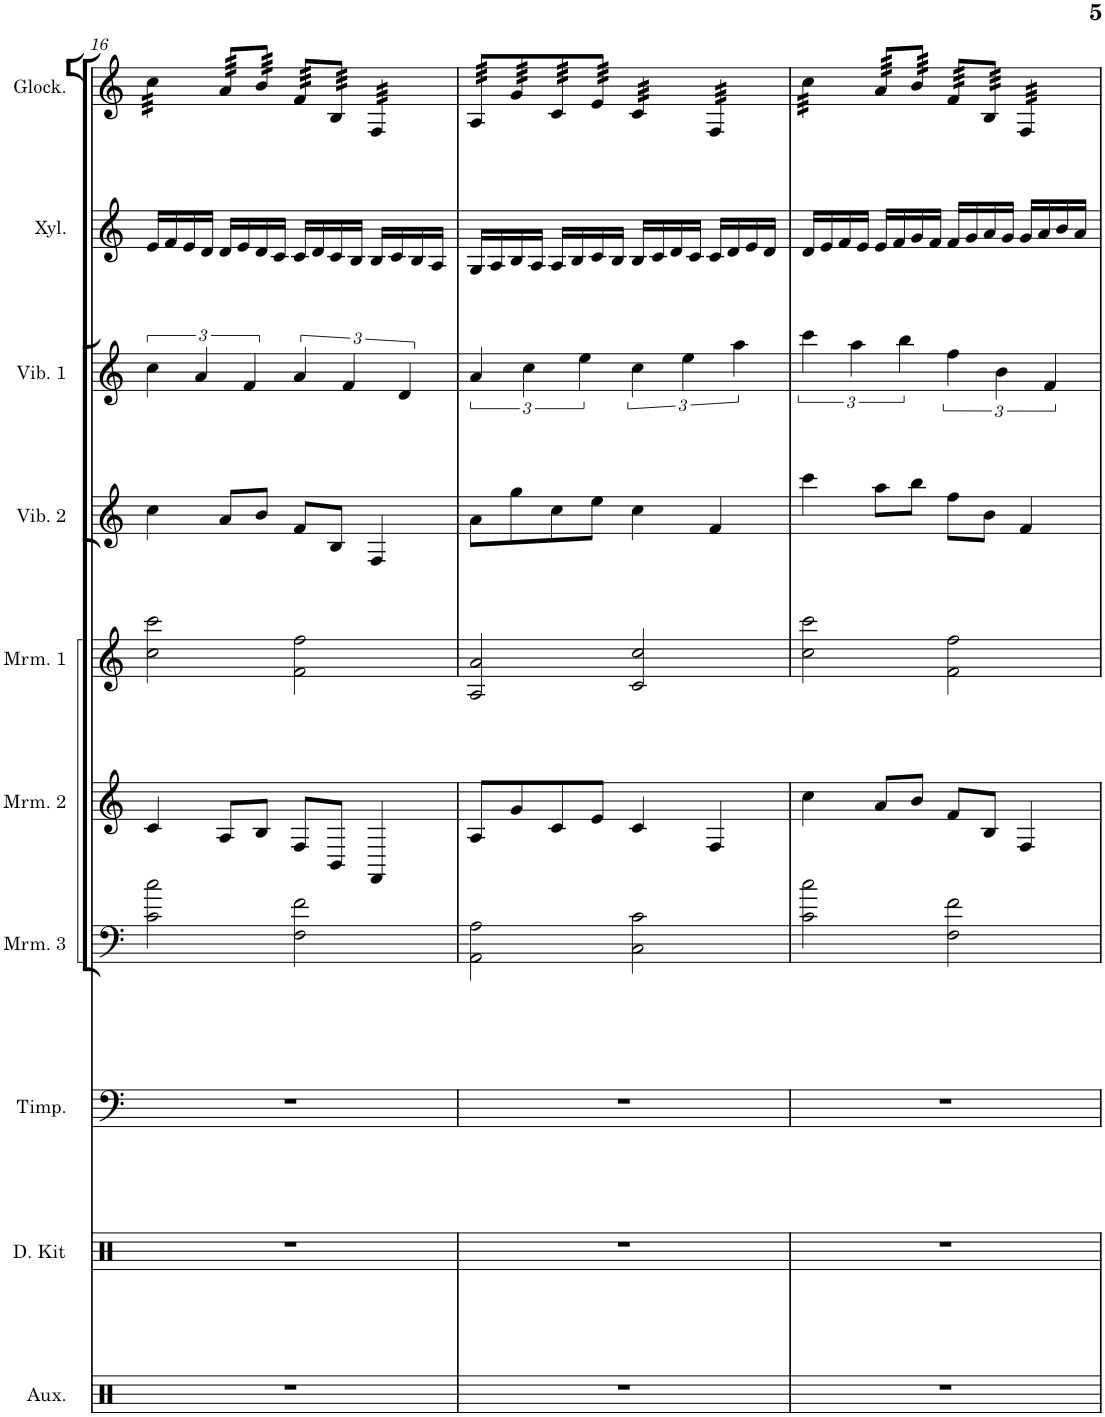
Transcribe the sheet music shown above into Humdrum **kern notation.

**kern	**kern	**kern	**kern	**kern	**kern	**kern	**kern	**kern	**kern
*part10	*part9	*part8	*part7	*part6	*part5	*part4	*part3	*part2	*part1
*staff10	*staff9	*staff8	*staff7	*staff6	*staff5	*staff4	*staff3	*staff2	*staff1
*I"Aux. Perc.	*I"Drum Kit	*I"Timpani	*I"Marimba 3	*I"Marimba 2	*I"Marimba 1	*I"Vibraphone 2	*I"Vibraphone 1	*I"Xylophone	*I"Glockenspiel
*I'Aux.	*I'D. Kit	*I'Timp.	*I'Mrm. 3	*I'Mrm. 2	*I'Mrm. 1	*I'Vib. 2	*I'Vib. 1	*I'Xyl.	*I'Glock.
!!LO:PB:g=z
*clefX	*clefX	*clefF4	*clefF4	*clefG2	*clefG2	*clefG2	*clefG2	*clefG2	*clefG2
*	*	*	*	*	*	*	*	*Trd-7c-12	*Trd-14c-24
*k[]	*k[]	*k[]	*k[]	*k[]	*k[]	*k[]	*k[]	*k[]	*k[]
*M4/4	*M4/4	*M4/4	*M4/4	*M4/4	*M4/4	*M4/4	*M4/4	*M4/4	*M4/4
=16	=16	=16	=16	=16	=16	=16	=16	=16	=16
*	*	*	*	*	*	*	*	*	*tremolo
1r	1r	1r	2c\ 2cc\	4c/	2cc\ 2ccc\	4cc\	6cc\	16e/LL	32cc\LLL
.	.	.	.	.	.	.	.	.	32cc\
.	.	.	.	.	.	.	.	16f/	32cc\
.	.	.	.	.	.	.	.	.	32cc\
.	.	.	.	.	.	.	.	16e/	32cc\
.	.	.	.	.	.	.	.	.	32cc\
.	.	.	.	.	.	.	6a/	.	.
.	.	.	.	.	.	.	.	16d/JJ	32cc\
.	.	.	.	.	.	.	.	.	32cc\JJJ
.	.	.	.	8A/L	.	8a/L	.	16d/LL	64a/LLLL
.	.	.	.	.	.	.	.	.	64a/
.	.	.	.	.	.	.	.	.	64a/
.	.	.	.	.	.	.	.	.	64a/
.	.	.	.	.	.	.	.	16e/	64a/
.	.	.	.	.	.	.	.	.	64a/
.	.	.	.	.	.	.	6f/	.	.
.	.	.	.	.	.	.	.	.	64a/
.	.	.	.	.	.	.	.	.	64a/
.	.	.	.	8B/J	.	8b/J	.	16d/	64b/
.	.	.	.	.	.	.	.	.	64b/
.	.	.	.	.	.	.	.	.	64b/
.	.	.	.	.	.	.	.	.	64b/
.	.	.	.	.	.	.	.	16c/JJ	64b/
.	.	.	.	.	.	.	.	.	64b/
.	.	.	.	.	.	.	.	.	64b/
.	.	.	.	.	.	.	.	.	64b/JJJJ
.	.	.	2F\ 2f\	8F/L	2f\ 2ff\	8f/L	6a/	16c/LL	64f/LLLL
.	.	.	.	.	.	.	.	.	64f/
.	.	.	.	.	.	.	.	.	64f/
.	.	.	.	.	.	.	.	.	64f/
.	.	.	.	.	.	.	.	16d/	64f/
.	.	.	.	.	.	.	.	.	64f/
.	.	.	.	.	.	.	.	.	64f/
.	.	.	.	.	.	.	.	.	64f/
.	.	.	.	8BB/J	.	8B/J	.	16c/	64B/
.	.	.	.	.	.	.	.	.	64B/
.	.	.	.	.	.	.	.	.	64B/
.	.	.	.	.	.	.	6f/	.	.
.	.	.	.	.	.	.	.	.	64B/
.	.	.	.	.	.	.	.	16B/JJ	64B/
.	.	.	.	.	.	.	.	.	64B/
.	.	.	.	.	.	.	.	.	64B/
.	.	.	.	.	.	.	.	.	64B/JJJJ
.	.	.	.	4FF/	.	4F/	.	16B/LL	32F/LLL
.	.	.	.	.	.	.	.	.	32F/
.	.	.	.	.	.	.	.	16c/	32F/
.	.	.	.	.	.	.	6d/	.	.
.	.	.	.	.	.	.	.	.	32F/
.	.	.	.	.	.	.	.	16B/	32F/
.	.	.	.	.	.	.	.	.	32F/
.	.	.	.	.	.	.	.	16A/JJ	32F/
.	.	.	.	.	.	.	.	.	32F/JJJ
=17	=17	=17	=17	=17	=17	=17	=17	=17	=17
1r	1r	1r	2AA\ 2A\	8A/L	2A/ 2a/	8a\L	6a/	16G/LL	64A/LLLL
.	.	.	.	.	.	.	.	.	64A/
.	.	.	.	.	.	.	.	.	64A/
.	.	.	.	.	.	.	.	.	64A/
.	.	.	.	.	.	.	.	16A/	64A/
.	.	.	.	.	.	.	.	.	64A/
.	.	.	.	.	.	.	.	.	64A/
.	.	.	.	.	.	.	.	.	64A/
.	.	.	.	8g/	.	8gg\	.	16B/	64g/
.	.	.	.	.	.	.	.	.	64g/
.	.	.	.	.	.	.	.	.	64g/
.	.	.	.	.	.	.	6cc\	.	.
.	.	.	.	.	.	.	.	.	64g/
.	.	.	.	.	.	.	.	16A/JJ	64g/
.	.	.	.	.	.	.	.	.	64g/
.	.	.	.	.	.	.	.	.	64g/
.	.	.	.	.	.	.	.	.	64g/
.	.	.	.	8c/	.	8cc\	.	16A/LL	64c/
.	.	.	.	.	.	.	.	.	64c/
.	.	.	.	.	.	.	.	.	64c/
.	.	.	.	.	.	.	.	.	64c/
.	.	.	.	.	.	.	.	16B/	64c/
.	.	.	.	.	.	.	.	.	64c/
.	.	.	.	.	.	.	6ee\	.	.
.	.	.	.	.	.	.	.	.	64c/
.	.	.	.	.	.	.	.	.	64c/
.	.	.	.	8e/J	.	8ee\J	.	16c/	64e/
.	.	.	.	.	.	.	.	.	64e/
.	.	.	.	.	.	.	.	.	64e/
.	.	.	.	.	.	.	.	.	64e/
.	.	.	.	.	.	.	.	16B/JJ	64e/
.	.	.	.	.	.	.	.	.	64e/
.	.	.	.	.	.	.	.	.	64e/
.	.	.	.	.	.	.	.	.	64e/JJJJ
.	.	.	2C\ 2c\	4c/	2c/ 2cc/	4cc\	6cc\	16B/LL	32c/LLL
.	.	.	.	.	.	.	.	.	32c/
.	.	.	.	.	.	.	.	16c/	32c/
.	.	.	.	.	.	.	.	.	32c/
.	.	.	.	.	.	.	.	16d/	32c/
.	.	.	.	.	.	.	.	.	32c/
.	.	.	.	.	.	.	6ee\	.	.
.	.	.	.	.	.	.	.	16c/JJ	32c/
.	.	.	.	.	.	.	.	.	32c/JJJ
.	.	.	.	4F/	.	4f/	.	16c/LL	32F/LLL
.	.	.	.	.	.	.	.	.	32F/
.	.	.	.	.	.	.	.	16d/	32F/
.	.	.	.	.	.	.	6aa\	.	.
.	.	.	.	.	.	.	.	.	32F/
.	.	.	.	.	.	.	.	16e/	32F/
.	.	.	.	.	.	.	.	.	32F/
.	.	.	.	.	.	.	.	16d/JJ	32F/
.	.	.	.	.	.	.	.	.	32F/JJJ
=18	=18	=18	=18	=18	=18	=18	=18	=18	=18
1r	1r	1r	2c\ 2cc\	4cc\	2cc\ 2ccc\	4ccc\	6ccc\	16d/LL	32cc\LLL
.	.	.	.	.	.	.	.	.	32cc\
.	.	.	.	.	.	.	.	16e/	32cc\
.	.	.	.	.	.	.	.	.	32cc\
.	.	.	.	.	.	.	.	16f/	32cc\
.	.	.	.	.	.	.	.	.	32cc\
.	.	.	.	.	.	.	6aa\	.	.
.	.	.	.	.	.	.	.	16e/JJ	32cc\
.	.	.	.	.	.	.	.	.	32cc\JJJ
.	.	.	.	8a/L	.	8aa\L	.	16e/LL	64a/LLLL
.	.	.	.	.	.	.	.	.	64a/
.	.	.	.	.	.	.	.	.	64a/
.	.	.	.	.	.	.	.	.	64a/
.	.	.	.	.	.	.	.	16f/	64a/
.	.	.	.	.	.	.	.	.	64a/
.	.	.	.	.	.	.	6bb\	.	.
.	.	.	.	.	.	.	.	.	64a/
.	.	.	.	.	.	.	.	.	64a/
.	.	.	.	8b/J	.	8bb\J	.	16g/	64b/
.	.	.	.	.	.	.	.	.	64b/
.	.	.	.	.	.	.	.	.	64b/
.	.	.	.	.	.	.	.	.	64b/
.	.	.	.	.	.	.	.	16f/JJ	64b/
.	.	.	.	.	.	.	.	.	64b/
.	.	.	.	.	.	.	.	.	64b/
.	.	.	.	.	.	.	.	.	64b/JJJJ
.	.	.	2F\ 2f\	8f/L	2f\ 2ff\	8ff\L	6ff\	16f/LL	64f/LLLL
.	.	.	.	.	.	.	.	.	64f/
.	.	.	.	.	.	.	.	.	64f/
.	.	.	.	.	.	.	.	.	64f/
.	.	.	.	.	.	.	.	16g/	64f/
.	.	.	.	.	.	.	.	.	64f/
.	.	.	.	.	.	.	.	.	64f/
.	.	.	.	.	.	.	.	.	64f/
.	.	.	.	8B/J	.	8b\J	.	16a/	64B/
.	.	.	.	.	.	.	.	.	64B/
.	.	.	.	.	.	.	.	.	64B/
.	.	.	.	.	.	.	6b\	.	.
.	.	.	.	.	.	.	.	.	64B/
.	.	.	.	.	.	.	.	16g/JJ	64B/
.	.	.	.	.	.	.	.	.	64B/
.	.	.	.	.	.	.	.	.	64B/
.	.	.	.	.	.	.	.	.	64B/JJJJ
.	.	.	.	4F/	.	4f/	.	16g/LL	32F/LLL
.	.	.	.	.	.	.	.	.	32F/
.	.	.	.	.	.	.	.	16a/	32F/
.	.	.	.	.	.	.	6f/	.	.
.	.	.	.	.	.	.	.	.	32F/
.	.	.	.	.	.	.	.	16b/	32F/
.	.	.	.	.	.	.	.	.	32F/
.	.	.	.	.	.	.	.	16a/JJ	32F/
.	.	.	.	.	.	.	.	.	32F/JJJ
*	*	*	*	*	*	*	*	*	*Xtremolo
=	=	=	=	=	=	=	=	=	=
*-	*-	*-	*-	*-	*-	*-	*-	*-	*-
